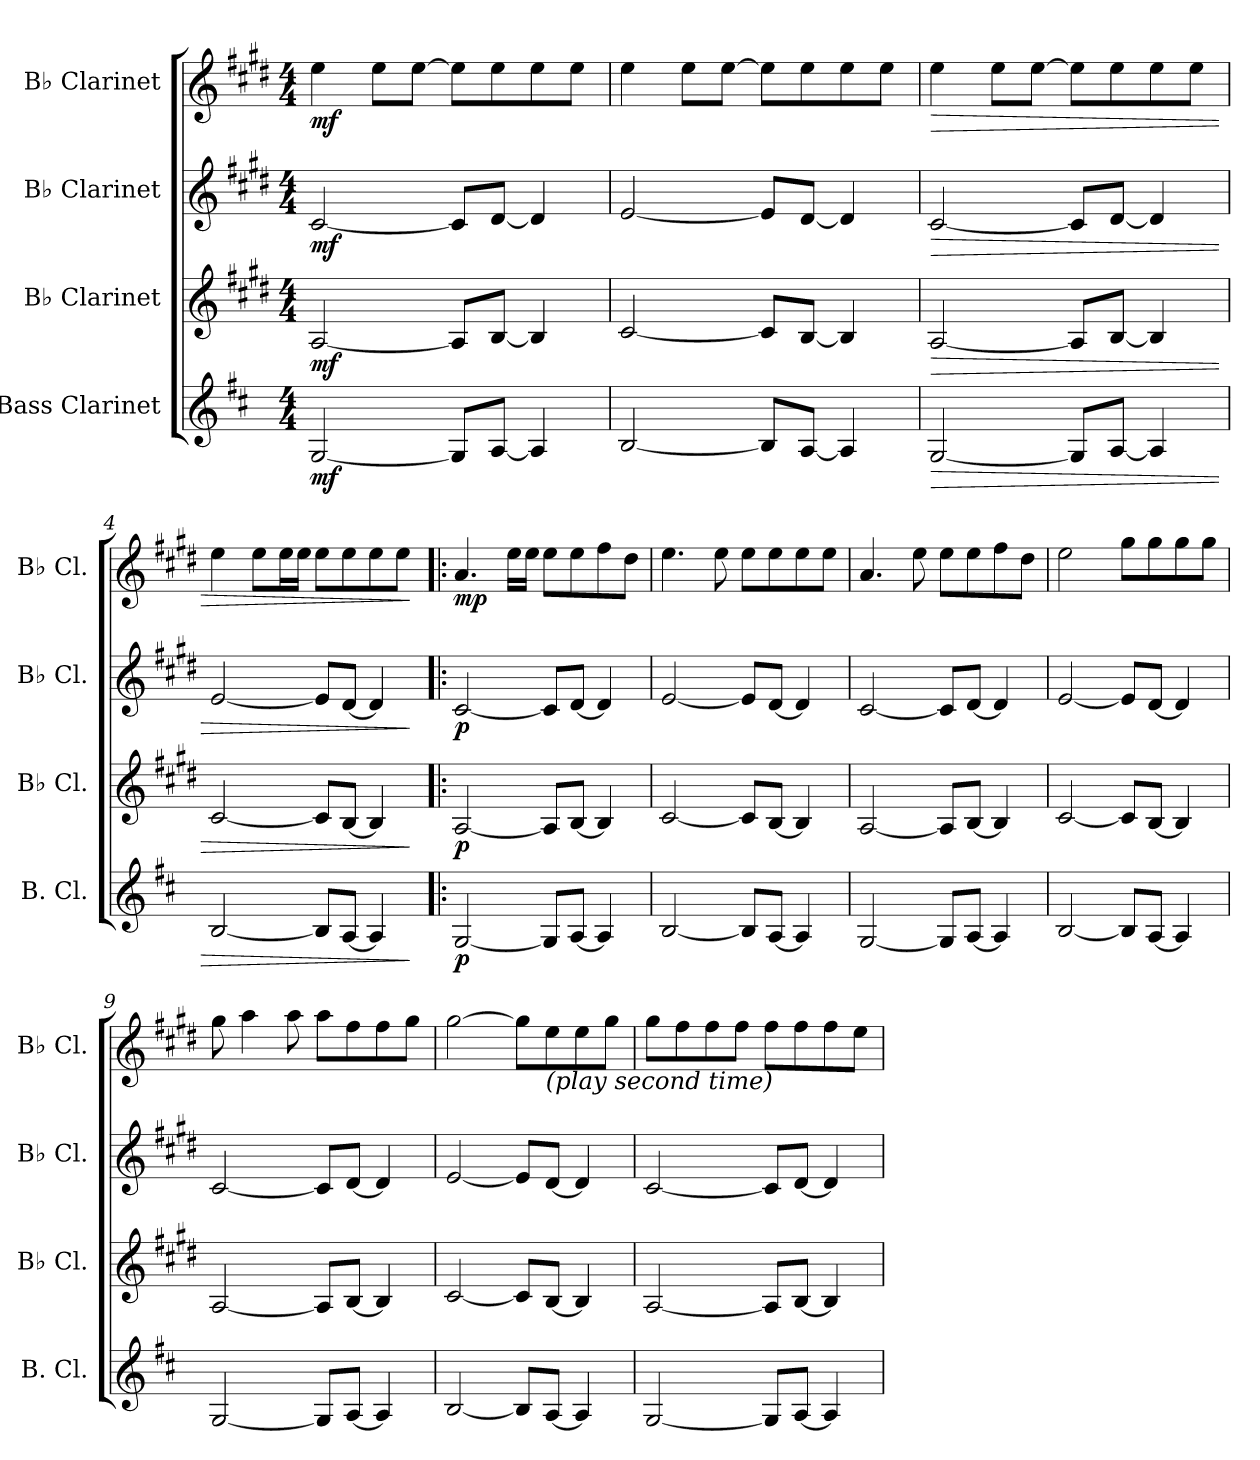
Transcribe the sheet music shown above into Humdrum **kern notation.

**kern	**dynam	**kern	**dynam	**kern	**dynam	**kern	**dynam
*part4	*part4	*part3	*part3	*part2	*part2	*part1	*part1
*staff4	*staff4	*staff3	*staff3	*staff2	*staff2	*staff1	*staff1
*I"Bass Clarinet	*	*I"B♭ Clarinet	*	*I"B♭ Clarinet	*	*I"B♭ Clarinet	*
*I'B. Cl.	*	*I'B♭ Cl.	*	*I'B♭ Cl.	*	*I'B♭ Cl.	*
*clefG2	*	*clefG2	*	*clefG2	*	*clefG2	*
*ITrd8c14	*	*ITrd1c2	*	*ITrd1c2	*	*ITrd1c2	*
*k[f#c#]	*	*k[f#c#]	*	*k[f#c#]	*	*k[f#c#]	*
*M4/4	*	*M4/4	*	*M4/4	*	*M4/4	*
*MM100	*	*MM100	*	*MM100	*	*MM100	*
=1	=1	=1	=1	=1	=1	=1	=1
!	!LO:DY:b	!	!LO:DY:b	!	!LO:DY:b	!	!LO:DY:b
[2GG/	mf	[2G/	mf	[2B/	mf	4dd\	mf
.	.	.	.	.	.	8dd\L	.
.	.	.	.	.	.	[8dd\J	.
8GG/L]	.	8G/L]	.	8B/L]	.	8dd\L]	.
[8AA/J	.	[8A/J	.	[8c#/J	.	8dd\	.
4AA/]	.	4A/]	.	4c#/]	.	8dd\	.
.	.	.	.	.	.	8dd\J	.
=2	=2	=2	=2	=2	=2	=2	=2
[2BB/	.	[2B/	.	[2d/	.	4dd\	.
.	.	.	.	.	.	8dd\L	.
.	.	.	.	.	.	[8dd\J	.
8BB/L]	.	8B/L]	.	8d/L]	.	8dd\L]	.
[8AA/J	.	[8A/J	.	[8c#/J	.	8dd\	.
4AA/]	.	4A/]	.	4c#/]	.	8dd\	.
.	.	.	.	.	.	8dd\J	.
=3	=3	=3	=3	=3	=3	=3	=3
!	!LO:HP:b	!	!LO:HP:b	!	!LO:HP:b	!	!LO:HP:b
[2GG/	>	[2G/	>	[2B/	>	4dd\	>
.	.	.	.	.	.	8dd\L	.
.	.	.	.	.	.	[8dd\J	.
8GG/L]	.	8G/L]	.	8B/L]	.	8dd\L]	.
[8AA/J	.	[8A/J	.	[8c#/J	.	8dd\	.
4AA/]	.	4A/]	.	4c#/]	.	8dd\	.
.	.	.	.	.	.	8dd\J	.
=4	=4	=4	=4	=4	=4	=4	=4
[2BB/	.	[2B/	.	[2d/	.	4dd\	.
.	.	.	.	.	.	8dd\L	.
.	.	.	.	.	.	16dd\L	.
.	.	.	.	.	.	16dd\JJ	.
8BB/L]	.	8B/L]	.	8d/L]	.	8dd\L	.
[8AA/J	.	[8A/J	.	[8c#/J	.	8dd\	.
4AA/]	.	4A/]	.	4c#/]	.	8dd\	.
.	.	.	.	.	.	8dd\J	.
.	]	.	]	.	]	.	]
!!LO:LB:g=z
=5!|:	=5!|:	=5!|:	=5!|:	=5!|:	=5!|:	=5!|:	=5!|:
!	!LO:DY:b	!	!LO:DY:b	!	!LO:DY:b	!	!LO:DY:b
[2GG/	p	[2G/	p	[2B/	p	4.g/	mp
.	.	.	.	.	.	16dd\LL	.
.	.	.	.	.	.	16dd\JJ	.
8GG/L]	.	8G/L]	.	8B/L]	.	8dd\L	.
[8AA/J	.	[8A/J	.	[8c#/J	.	8dd\	.
4AA/]	.	4A/]	.	4c#/]	.	8ee\	.
.	.	.	.	.	.	8cc#\J	.
=6	=6	=6	=6	=6	=6	=6	=6
[2BB/	.	[2B/	.	[2d/	.	4.dd\	.
.	.	.	.	.	.	8dd\	.
8BB/L]	.	8B/L]	.	8d/L]	.	8dd\L	.
[8AA/J	.	[8A/J	.	[8c#/J	.	8dd\	.
4AA/]	.	4A/]	.	4c#/]	.	8dd\	.
.	.	.	.	.	.	8dd\J	.
=7	=7	=7	=7	=7	=7	=7	=7
[2GG/	.	[2G/	.	[2B/	.	4.g/	.
.	.	.	.	.	.	8dd\	.
8GG/L]	.	8G/L]	.	8B/L]	.	8dd\L	.
[8AA/J	.	[8A/J	.	[8c#/J	.	8dd\	.
4AA/]	.	4A/]	.	4c#/]	.	8ee\	.
.	.	.	.	.	.	8cc#\J	.
=8	=8	=8	=8	=8	=8	=8	=8
[2BB/	.	[2B/	.	[2d/	.	2dd\	.
8BB/L]	.	8B/L]	.	8d/L]	.	8ff#\L	.
[8AA/J	.	[8A/J	.	[8c#/J	.	8ff#\	.
4AA/]	.	4A/]	.	4c#/]	.	8ff#\	.
.	.	.	.	.	.	8ff#\J	.
=9	=9	=9	=9	=9	=9	=9	=9
[2GG/	.	[2G/	.	[2B/	.	8ff#\	.
.	.	.	.	.	.	4gg\	.
.	.	.	.	.	.	8gg\	.
8GG/L]	.	8G/L]	.	8B/L]	.	8gg\L	.
[8AA/J	.	[8A/J	.	[8c#/J	.	8ee\	.
4AA/]	.	4A/]	.	4c#/]	.	8ee\	.
.	.	.	.	.	.	8ff#\J	.
!!LO:PB:g=z
=10	=10	=10	=10	=10	=10	=10	=10
[2BB/	.	[2B/	.	[2d/	.	[2ff#\	.
8BB/L]	.	8B/L]	.	8d/L]	.	8ff#\L]	.
!	!	!	!	!	!	!LO:TX:b:i:t=(play second time)	!
[8AA/J	.	[8A/J	.	[8c#/J	.	8dd\	.
4AA/]	.	4A/]	.	4c#/]	.	8dd\	.
.	.	.	.	.	.	8ff#\J	.
=11	=11	=11	=11	=11	=11	=11	=11
[2GG/	.	[2G/	.	[2B/	.	8ff#\L	.
.	.	.	.	.	.	8ee\	.
.	.	.	.	.	.	8ee\	.
.	.	.	.	.	.	8ee\J	.
8GG/L]	.	8G/L]	.	8B/L]	.	8ee\L	.
[8AA/J	.	[8A/J	.	[8c#/J	.	8ee\	.
4AA/]	.	4A/]	.	4c#/]	.	8ee\	.
.	.	.	.	.	.	8dd\J	.
=	=	=	=	=	=	=	=
*-	*-	*-	*-	*-	*-	*-	*-
